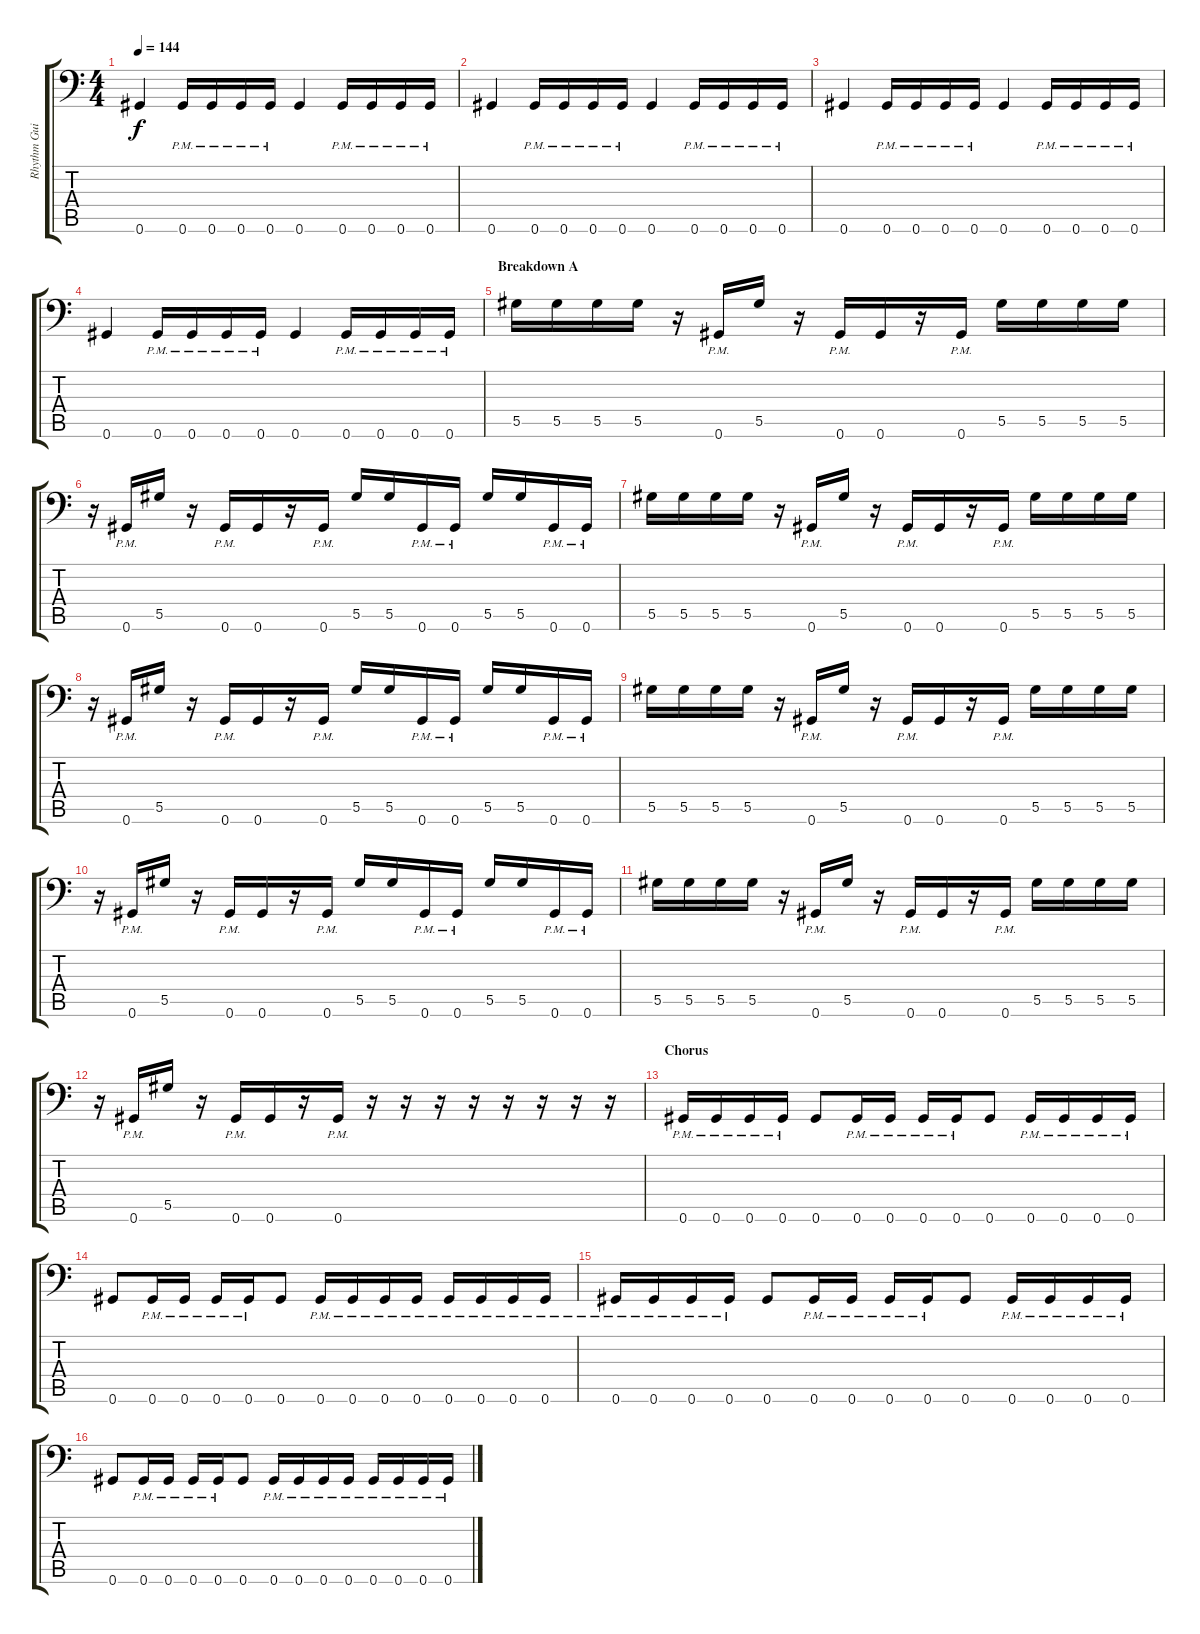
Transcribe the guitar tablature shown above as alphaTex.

\track ("Rhythm Guitar 1" "Rhythm Gui") {instrument distortionguitar}
\staff {score tabs}
\tuning (Bb3 F3 Db3 Ab2 Eb2 Ab1) {hide}
\ts (4 4)
\tempo 144
\clef f4
\ks c
0.6.4{dy f} 0.6{pm}.16 0.6{pm}.16 0.6{pm}.16 0.6{pm}.16 0.6.4 0.6{pm}.16 0.6{pm}.16 0.6{pm}.16 0.6{pm}.16 |
0.6.4 0.6{pm}.16 0.6{pm}.16 0.6{pm}.16 0.6{pm}.16 0.6.4 0.6{pm}.16 0.6{pm}.16 0.6{pm}.16 0.6{pm}.16 |
0.6.4 0.6{pm}.16 0.6{pm}.16 0.6{pm}.16 0.6{pm}.16 0.6.4 0.6{pm}.16 0.6{pm}.16 0.6{pm}.16 0.6{pm}.16 |
0.6.4 0.6{pm}.16 0.6{pm}.16 0.6{pm}.16 0.6{pm}.16 0.6.4 0.6{pm}.16 0.6{pm}.16 0.6{pm}.16 0.6{pm}.16 |
\section ("" "Breakdown A")
5.5.16 5.5.16 5.5.16 5.5.16 r.16 0.6{pm}.16 5.5.16 r.16 0.6{pm}.16 0.6.16 r.16 0.6{pm}.16 5.5.16 5.5.16 5.5.16 5.5.16 |
r.16 0.6{pm}.16 5.5.16 r.16 0.6{pm}.16 0.6.16 r.16 0.6{pm}.16 5.5.16 5.5.16 0.6{pm}.16 0.6{pm}.16 5.5.16 5.5.16 0.6{pm}.16 0.6{pm}.16 |
5.5.16 5.5.16 5.5.16 5.5.16 r.16 0.6{pm}.16 5.5.16 r.16 0.6{pm}.16 0.6.16 r.16 0.6{pm}.16 5.5.16 5.5.16 5.5.16 5.5.16 |
r.16 0.6{pm}.16 5.5.16 r.16 0.6{pm}.16 0.6.16 r.16 0.6{pm}.16 5.5.16 5.5.16 0.6{pm}.16 0.6{pm}.16 5.5.16 5.5.16 0.6{pm}.16 0.6{pm}.16 |
5.5.16 5.5.16 5.5.16 5.5.16 r.16 0.6{pm}.16 5.5.16 r.16 0.6{pm}.16 0.6.16 r.16 0.6{pm}.16 5.5.16 5.5.16 5.5.16 5.5.16 |
r.16 0.6{pm}.16 5.5.16 r.16 0.6{pm}.16 0.6.16 r.16 0.6{pm}.16 5.5.16 5.5.16 0.6{pm}.16 0.6{pm}.16 5.5.16 5.5.16 0.6{pm}.16 0.6{pm}.16 |
5.5.16 5.5.16 5.5.16 5.5.16 r.16 0.6{pm}.16 5.5.16 r.16 0.6{pm}.16 0.6.16 r.16 0.6{pm}.16 5.5.16 5.5.16 5.5.16 5.5.16 |
r.16 0.6{pm}.16 5.5.16 r.16 0.6{pm}.16 0.6.16 r.16 0.6{pm}.16 r.16 r.16 r.16 r.16 r.16 r.16 r.16 r.16 |
\section ("" "Chorus")
0.6{pm}.16 0.6{pm}.16 0.6{pm}.16 0.6{pm}.16 0.6.8 0.6{pm}.16 0.6{pm}.16 0.6{pm}.16 0.6{pm}.16 0.6.8 0.6{pm}.16 0.6{pm}.16 0.6{pm}.16 0.6{pm}.16 |
0.6.8 0.6{pm}.16 0.6{pm}.16 0.6{pm}.16 0.6{pm}.16 0.6.8 0.6{pm}.16 0.6{pm}.16 0.6{pm}.16 0.6{pm}.16 0.6{pm}.16 0.6{pm}.16 0.6{pm}.16 0.6{pm}.16 |
0.6{pm}.16 0.6{pm}.16 0.6{pm}.16 0.6{pm}.16 0.6.8 0.6{pm}.16 0.6{pm}.16 0.6{pm}.16 0.6{pm}.16 0.6.8 0.6{pm}.16 0.6{pm}.16 0.6{pm}.16 0.6{pm}.16 |
0.6.8 0.6{pm}.16 0.6{pm}.16 0.6{pm}.16 0.6{pm}.16 0.6.8 0.6{pm}.16 0.6{pm}.16 0.6{pm}.16 0.6{pm}.16 0.6{pm}.16 0.6{pm}.16 0.6{pm}.16 0.6{pm}.16
